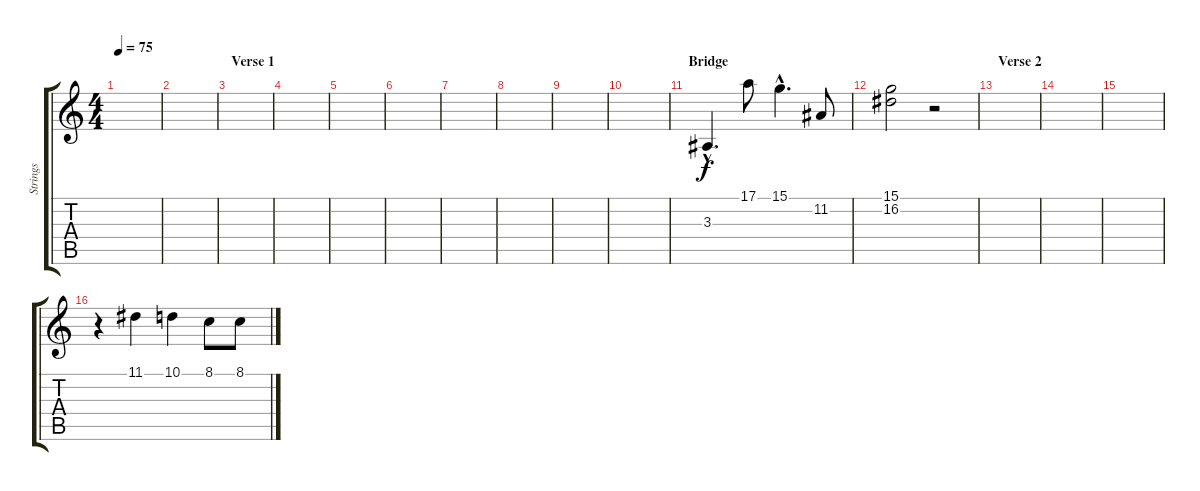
\track ("Strings" "Strings") {instrument stringensemble1}
\staff {score tabs}
\tuning (E4 B3 G3 D3 A2 E2) {hide}
\ts (4 4)
\tempo 75
\clef g2
\ks c
|
|
\section ("" "Verse 1")
|
|
|
|
|
|
|
|
\section ("" "Bridge")
3.3{hac}.4{d} 17.1.8 15.1{hac}.4{d} 11.2.8 |
(15.1 16.2).2 r.2 |
\section ("" "Verse 2")
|
|
|
r.4 11.1.4 10.1.4 8.1.8 8.1.8
